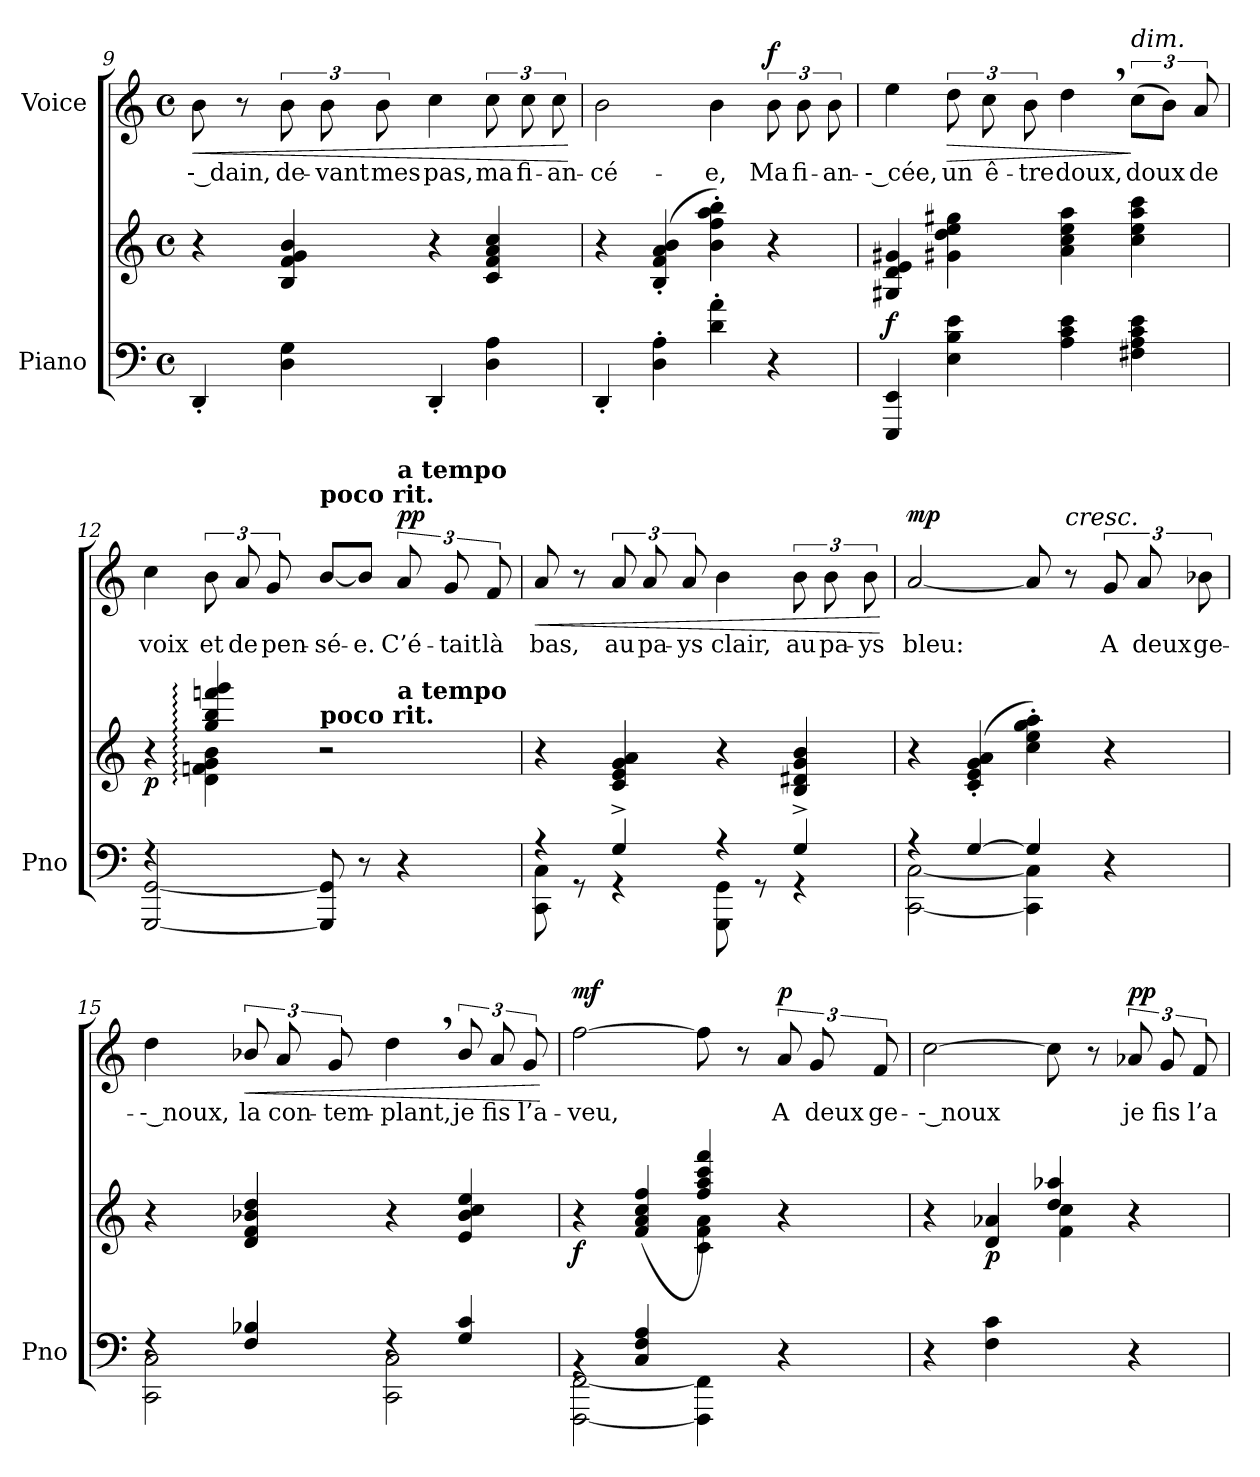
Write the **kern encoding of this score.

**kern	**kern	**dynam	**kern	**text	**dynam
*part2	*part2	*part2	*part1	*part1	*part1
*staff3	*staff2	*staff2/3	*staff1	*staff1	*staff1
*I"Piano	*	*	*I"Voice	*	*
*I'Pno	*	*	*	*	*
!!LO:PB:g=z
*clefF4	*clefG2	*	*clefG2	*	*
*k[]	*k[]	*	*k[]	*	*
*M4/4	*M4/4	*	*M4/4	*	*
*met(c)	*met(c)	*	*met(c)	*	*
=9	=9	=9	=9	=9	=9
!	!	!	!	!LO:LY:b	!LO:HP:b
4DD'/	4r	.	8b\	-- dain,	<
.	.	.	8r	.	.
!	!	!	!	!LO:LY:b	!
4D\ 4G\	4B/ 4f/ 4g/ 4b/	.	12b\	de-	.
!	!	!	!	!LO:LY:b	!
.	.	.	12b\	-vant	.
!	!	!	!	!LO:LY:b	!
.	.	.	12b\	mes	.
!	!	!	!	!LO:LY:b	!
4DD'/	4r	.	4cc\	pas,	.
!	!	!	!	!LO:LY:b	!
4D\ 4A\	4c/ 4f/ 4a/ 4cc/	.	12cc\	ma	.
!	!	!	!	!LO:LY:b	!
.	.	.	12cc\	fi-	.
!	!	!	!	!LO:LY:b	!
.	.	.	12cc\	-an-	.
.	.	.	.	.	[
=10	=10	=10	=10	=10	=10
!	!	!	!	!LO:LY:b	!
4DD'/	4r	.	2b\	-cé-	.
4D\' 4A\'	(>4B/' 4f/' 4a/' 4b/'	.	.	.	.
!	!	!	!	!LO:LY:b	!
4d\' 4a\'	4b\' 4ff\' 4aa\' 4bb\')	.	4b\	-e,	.
!	!	!	!	!LO:LY:b	!LO:DY:a
4r	4r	.	12b\	Ma	f
!	!	!	!	!LO:LY:b	!
.	.	.	12b\	fi-	.
!	!	!	!	!LO:LY:b	!
.	.	.	12b\	-an-	.
!!LO:LB:g=z
=11	=11	=11	=11	=11	=11
!	!	!LO:DY:b	!	!LO:LY:b	!
4EEE/ 4EE/	4G#X/ 4d/ 4e/ 4g#X/	f	4ee\	-- cée,	.
!	!	!	!	!LO:LY:b	!LO:HP:b
4E\ 4B\ 4e\	4g#X\ 4dd\ 4ee\ 4gg#X\	.	12dd\	un	>
!	!	!	!	!LO:LY:b	!
.	.	.	12cc\	ê-	.
!	!	!	!	!LO:LY:b	!
.	.	.	12b\	-tre	.
!	!	!	!	!LO:LY:b	!
4A\ 4c\ 4e\	4a\ 4cc\ 4ee\ 4aa\	.	4dd,\	doux,	.
*	*	*	*MM100	*	*
!	!	!	!LO:TX:a:i:t=dim.	!	!
!	!	!	!	!LO:LY:b	!
4F#X\ 4A\ 4c\ 4e\	4cc\ 4ee\ 4aa\ 4ccc\	.	(>12cc\L	doux	]
.	.	.	12b\J)	.	.
!	!	!	!	!LO:LY:b	!
.	.	.	12a/	de	.
=12	=12	=12	=12	=12	=12
*^	*^	*	*	*	*
*	*	*	*^	*	*	*	*
!	!	!	!	!	!LO:DY:b	!	!LO:LY:b	!
4rF	[2GGG/ [2GG/	4r	2.ryy	4ryy	p	4cc\	voix	.
*	*	*	*	*	*	*MM94	*	*
!	!	!	!	!	!	!	!LO:LY:b	!
4ryy	.	4gg/: 4bb/: 4fffn/: 4ggg/:	.	4d\: 4fn\: 4g\: 4b\:	.	12b\	et	.
!	!	!	!	!	!	!	!LO:LY:b	!
.	.	.	.	.	.	12a/	de	.
!	!	!	!	!	!	!	!LO:LY:b	!
.	.	.	.	.	.	12g/	pen-	.
!	!	!	!	!	!	!LO:TX:a:B:t=poco rit.	!	!
!	!	!LO:TX:a:B:t=poco rit.	!	!	!	!	!	!
!	!	!	!	!	!	!	!LO:LY:b	!
2ryy	8GGG/] 8GG/]	2r	.	2ryy	.	[8b/L	-sé-	.
!	!	!	!	!	!	!	!LO:LY:b	!
.	8r	.	.	.	.	8b/J]	-e.	.
!	!	!	!	!	!	!LO:TX:a:B:t=a tempo	!	!
!	!	!	!LO:TX:a:B:t=a tempo	!	!	!	!	!
!	!	!	!	!	!	!	!LO:LY:b	!LO:DY:a
.	4r	.	4ryy	.	.	12a/	C’é-	pp
*	*	*	*	*	*	*MM104	*	*
!	!	!	!	!	!	!	!LO:LY:b	!
.	.	.	.	.	.	12g/	-tait	.
!	!	!	!	!	!	!	!LO:LY:b	!
.	.	.	.	.	.	12f/	là	.
*	*	*v	*v	*v	*	*	*	*
!!LO:LB:g=z
=13	=13	=13	=13	=13	=13	=13
!	!	!	!	!	!LO:LY:b	!LO:HP:b
4r	8CC\ 8C\	4r	.	8a/	- bas,	<
.	8r	.	.	8r	.	.
!	!	!	!	!	!LO:LY:b	!
4G^/	4r	4c/ 4e/ 4g/ 4a/	.	12a/	au	.
!	!	!	!	!	!LO:LY:b	!
.	.	.	.	12a/	pa-	.
!	!	!	!	!	!LO:LY:b	!
.	.	.	.	12a/	-ys	.
!	!	!	!	!	!LO:LY:b	!
4r	8GGG\ 8GG\	4r	.	4b\	clair,	.
.	8r	.	.	.	.	.
!	!	!	!	!	!LO:LY:b	!
4G^/	4r	4B/ 4d#X/ 4g/ 4b/	.	12b\	au	.
!	!	!	!	!	!LO:LY:b	!
.	.	.	.	12b\	pa-	.
!	!	!	!	!	!LO:LY:b	!
.	.	.	.	12b\	-ys	.
*v	*v	*	*	*	*	*
.	.	.	.	.	[
=14	=14	=14	=14	=14	=14
*^	*	*	*	*	*
!	!	!	!	!	!LO:LY:b	!LO:DY:a
4r	[2CC\ [2C\	4r	.	[2a/	bleu:	mp
[4G/	.	(>4c/' 4e/' 4g/' 4a/'	.	.	.	.
4G/]	4CC\] 4C\]	4cc\' 4ee\' 4gg\' 4aa\')	.	8a/]	.	.
!	!	!	!	!LO:TX:a:i:t=cresc.	!	!
.	.	.	.	8r	.	.
!	!	!	!	!	!LO:LY:b	!
4r	4ryy	4r	.	12g/	A	.
!	!	!	!	!	!LO:LY:b	!
.	.	.	.	12a/	deux	.
!	!	!	!	!	!LO:LY:b	!
.	.	.	.	12b-X\	ge-	.
!!LO:LB:g=z
=15	=15	=15	=15	=15	=15	=15
!	!	!	!	!	!LO:LY:b	!
4rF	2CC\ 2C\	4r	.	4dd\	-- noux,	.
!	!	!	!	!	!LO:LY:b	!LO:HP:b
4F/ 4B-X/	.	4d/ 4f/ 4b-X/ 4dd/	.	12b-X/	la	<
!	!	!	!	!	!LO:LY:b	!
.	.	.	.	12a/	con-	.
!	!	!	!	!	!LO:LY:b	!
.	.	.	.	12g/	-tem-	.
!	!	!	!	!	!LO:LY:b	!
4rF	2CC\ 2C\	4r	.	4dd,\	-plant,	.
!	!	!	!	!	!LO:LY:b	!
4G/ 4c/	.	4e/ 4b-/ 4cc/ 4ee/	.	12b-/	je	.
!	!	!	!	!	!LO:LY:b	!
.	.	.	.	12a/	fis	.
!	!	!	!	!	!LO:LY:b	!
.	.	.	.	12g/	l’a-	.
*v	*v	*	*	*	*	*
.	.	.	.	.	[
=16	=16	=16	=16	=16	=16
*^	*^	*	*	*	*
!	!	!	!	!LO:DY:b	!	!LO:LY:b	!LO:DY:a
4rBB	[2FFF\ [2FF\	4r	2ryy	f	[2ff\	-veu,	mf
(>4C/ 4F/ 4A/	.	(>4f/ 4a/ 4cc/ 4ff/	.	.	.	.	.
4ryy	4FFF\] 4FF\]	4ff/ 4aa/ 4ccc/ 4fff/)	4c\ 4f\ 4a\)	.	8ff\]	.	.
.	.	.	.	.	8r	.	.
!	!	!	!	!	!	!LO:LY:b	!LO:DY:a
4r	4ryy	4r	4ryy	.	12a/	A	p
!	!	!	!	!	!	!LO:LY:b	!
.	.	.	.	.	12g/	deux	.
!	!	!	!	!	!	!LO:LY:b	!
.	.	.	.	.	12f/	ge-	.
*v	*v	*	*	*	*	*	*
!!LO:PB:g=z
=17	=17	=17	=17	=17	=17	=17
!	!	!	!	!	!LO:LY:b	!
4r	4r	2ryy	.	[2cc\	-- noux	.
!	!	!	!LO:DY:b	!	!	!
4F\ 4c\	4d/ 4a-X/	.	p	.	.	.
4ryy	4dd/ 4aa-X/	4f\ 4cc\	.	8cc\]	.	.
.	.	.	.	8r	.	.
!	!	!	!	!	!LO:LY:b	!LO:DY:a
4r	4r	4ryy	.	12a-X/	je	pp
!	!	!	!	!	!LO:LY:b	!
.	.	.	.	12g/	fis	.
!	!	!	!	!	!LO:LY:b	!
.	.	.	.	12f/	l’a-	.
*	*v	*v	*	*	*	*
=	=	=	=	=	=
*-	*-	*-	*-	*-	*-
